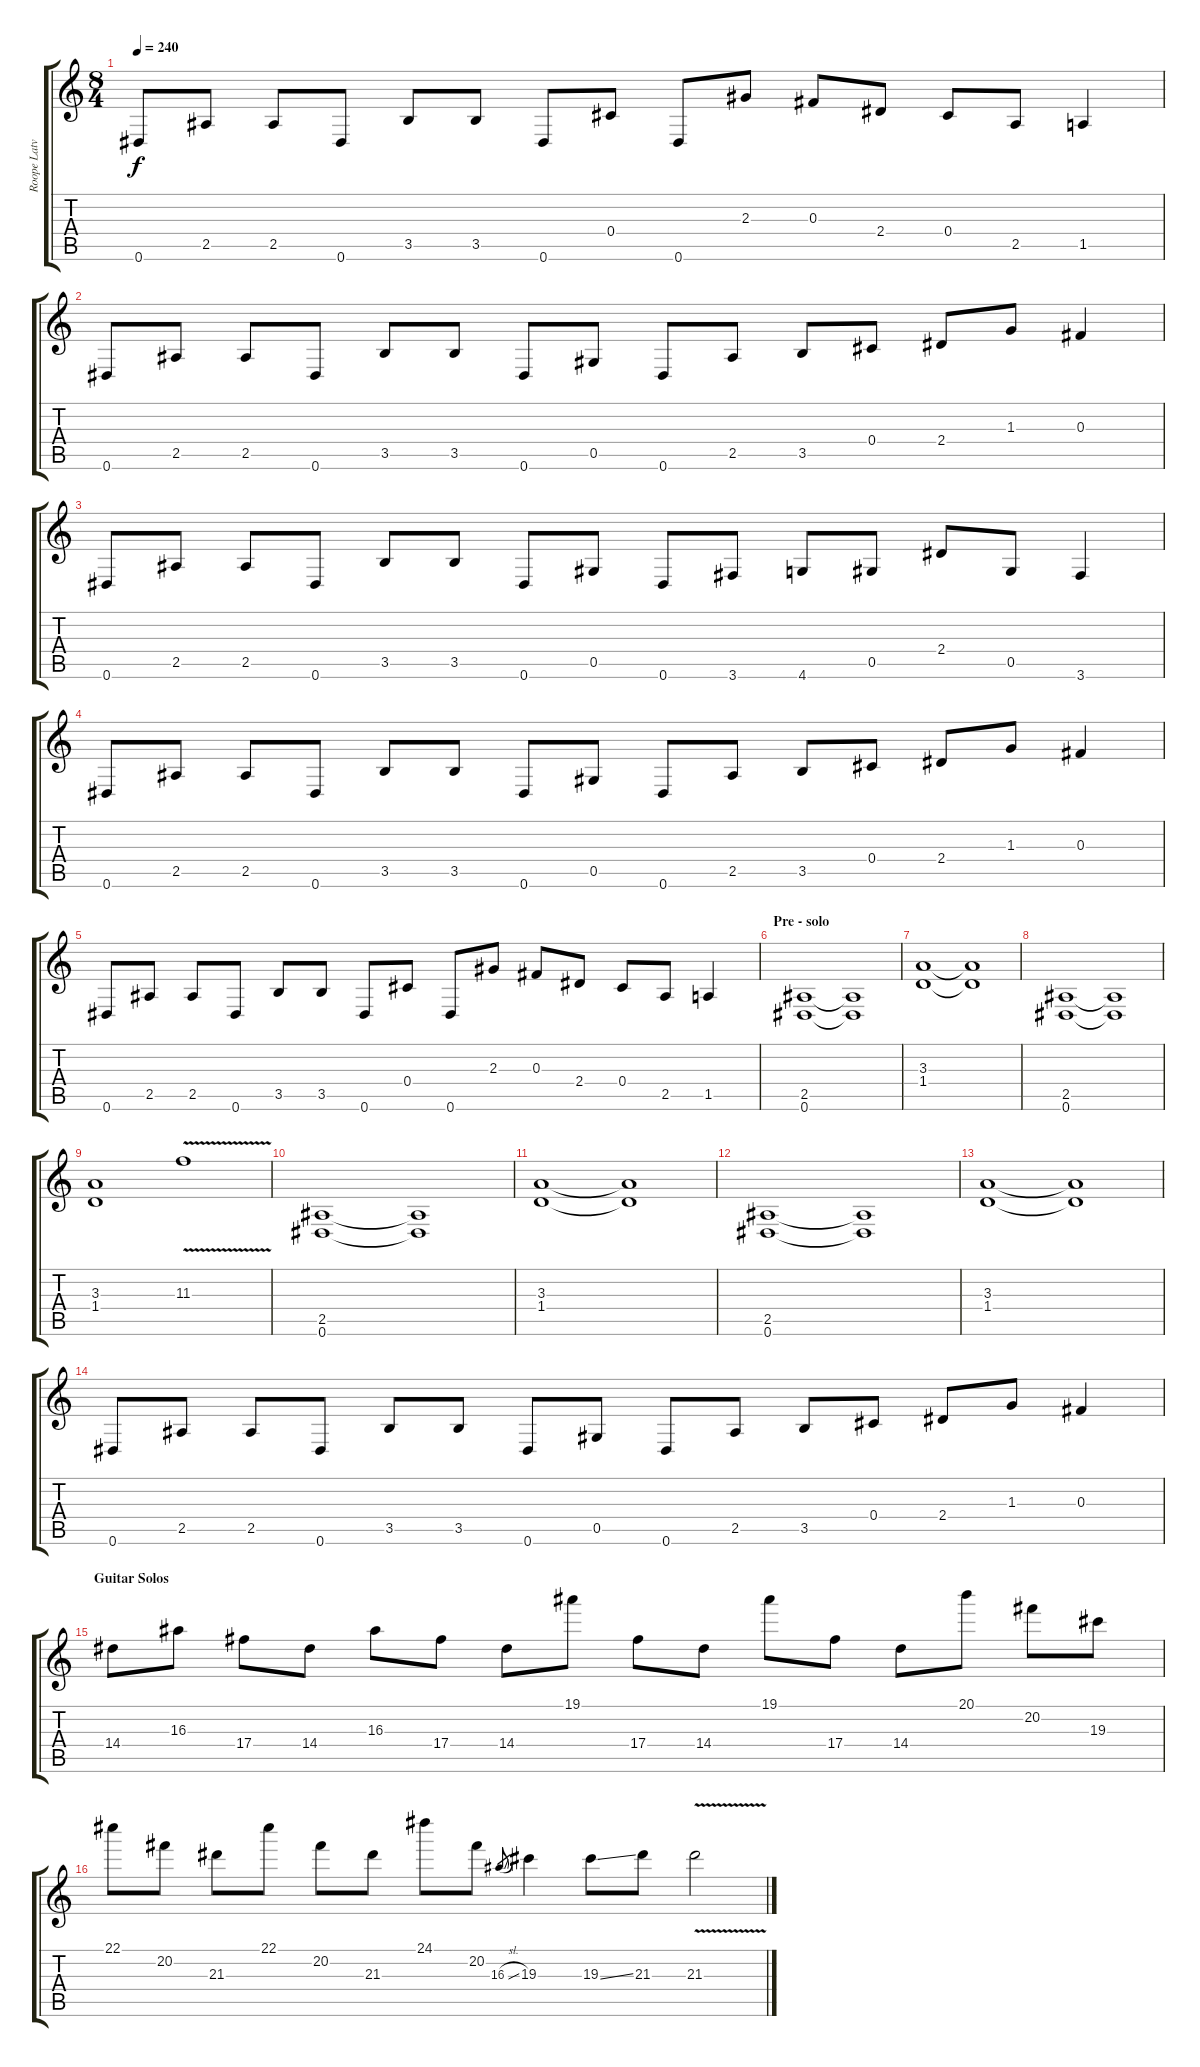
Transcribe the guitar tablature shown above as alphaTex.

\track ("Roope Latvala" "Roope Latv") {instrument distortionguitar}
\staff {score tabs}
\tuning (Eb4 Bb3 Gb3 Db3 Ab2 Eb2) {hide}
\ts (8 4)
\tempo 240
\clef g2
\ks c
0.6.8{dy f} 2.5.8 2.5.8 0.6.8 3.5.8 3.5.8 0.6.8 0.4.8 0.6.8 2.3.8 0.3.8 2.4.8 0.4.8 2.5.8 1.5.4 |
0.6.8 2.5.8 2.5.8 0.6.8 3.5.8 3.5.8 0.6.8 0.5.8 0.6.8 2.5.8 3.5.8 0.4.8 2.4.8 1.3.8 0.3.4 |
0.6.8 2.5.8 2.5.8 0.6.8 3.5.8 3.5.8 0.6.8 0.5.8 0.6.8 3.6.8 4.6.8 0.5.8 2.4.8 0.5.8 3.6.4 |
0.6.8 2.5.8 2.5.8 0.6.8 3.5.8 3.5.8 0.6.8 0.5.8 0.6.8 2.5.8 3.5.8 0.4.8 2.4.8 1.3.8 0.3.4 |
0.6.8 2.5.8 2.5.8 0.6.8 3.5.8 3.5.8 0.6.8 0.4.8 0.6.8 2.3.8 0.3.8 2.4.8 0.4.8 2.5.8 1.5.4 |
\section ("" "Pre - solo")
(2.5 0.6).1 (2.5{t} 0.6{t}).1 |
(3.3 1.4).1 (3.3{t} 1.4{t}).1 |
(2.5 0.6).1 (2.5{t} 0.6{t}).1 |
(3.3 1.4).1 11.3{v}.1 |
(2.5 0.6).1 (2.5{t} 0.6{t}).1 |
(3.3 1.4).1 (3.3{t} 1.4{t}).1 |
(2.5 0.6).1 (2.5{t} 0.6{t}).1 |
(3.3 1.4).1 (3.3{t} 1.4{t}).1 |
0.6.8 2.5.8 2.5.8 0.6.8 3.5.8 3.5.8 0.6.8 0.5.8 0.6.8 2.5.8 3.5.8 0.4.8 2.4.8 1.3.8 0.3.4 |
\section ("" "Guitar Solos")
14.4.8 16.3.8 17.4.8 14.4.8 16.3.8 17.4.8 14.4.8 19.1.8 17.4.8 14.4.8 19.1.8 17.4.8 14.4.8 20.1.8 20.2.8 19.3.8 |
22.1.8 20.2.8 21.3.8 22.1.8 20.2.8 21.3.8 24.1.8 20.2.8 16.3{sl}.8{gr} 19.3.4 19.3{ss}.8 21.3.8 21.3{v}.2
